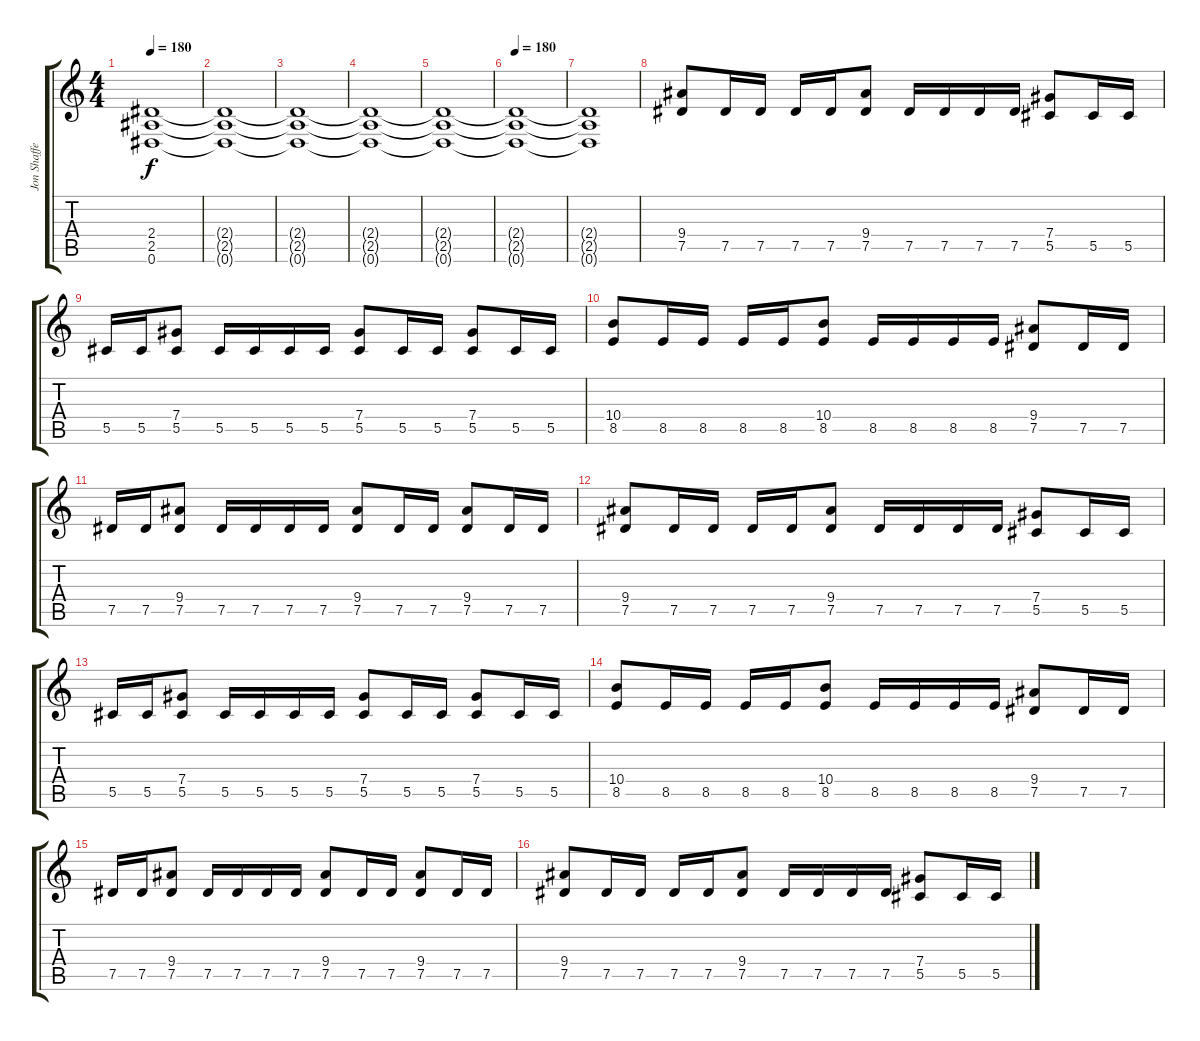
\track ("Jon Shaffer" "Jon Shaffe") {instrument overdrivenguitar}
\staff {score tabs}
\tuning (Eb4 Bb3 Gb3 Db3 Ab2 Eb2) {hide}
\ts (4 4)
\tempo 180
\clef g2
\ks c
(2.4 2.5 0.6).1{dy f} |
(2.4{t} 2.5{t} 0.6{t}).1 |
(2.4{t} 2.5{t} 0.6{t}).1 |
(2.4{t} 2.5{t} 0.6{t}).1 |
(2.4{t} 2.5{t} 0.6{t}).1 |
\tempo 180
(2.4{t} 2.5{t} 0.6{t}).1 |
(2.4{t} 2.5{t} 0.6{t}).1 |
(9.4 7.5).8 7.5.16 7.5.16 7.5.16 7.5.16 (9.4 7.5).8 7.5.16 7.5.16 7.5.16 7.5.16 (7.4 5.5).8 5.5.16 5.5.16 |
5.5.16 5.5.16 (7.4 5.5).8 5.5.16 5.5.16 5.5.16 5.5.16 (7.4 5.5).8 5.5.16 5.5.16 (7.4 5.5).8 5.5.16 5.5.16 |
(10.4 8.5).8 8.5.16 8.5.16 8.5.16 8.5.16 (10.4 8.5).8 8.5.16 8.5.16 8.5.16 8.5.16 (9.4 7.5).8 7.5.16 7.5.16 |
7.5.16 7.5.16 (9.4 7.5).8 7.5.16 7.5.16 7.5.16 7.5.16 (9.4 7.5).8 7.5.16 7.5.16 (9.4 7.5).8 7.5.16 7.5.16 |
(9.4 7.5).8 7.5.16 7.5.16 7.5.16 7.5.16 (9.4 7.5).8 7.5.16 7.5.16 7.5.16 7.5.16 (7.4 5.5).8 5.5.16 5.5.16 |
5.5.16 5.5.16 (7.4 5.5).8 5.5.16 5.5.16 5.5.16 5.5.16 (7.4 5.5).8 5.5.16 5.5.16 (7.4 5.5).8 5.5.16 5.5.16 |
(10.4 8.5).8 8.5.16 8.5.16 8.5.16 8.5.16 (10.4 8.5).8 8.5.16 8.5.16 8.5.16 8.5.16 (9.4 7.5).8 7.5.16 7.5.16 |
7.5.16 7.5.16 (9.4 7.5).8 7.5.16 7.5.16 7.5.16 7.5.16 (9.4 7.5).8 7.5.16 7.5.16 (9.4 7.5).8 7.5.16 7.5.16 |
(9.4 7.5).8 7.5.16 7.5.16 7.5.16 7.5.16 (9.4 7.5).8 7.5.16 7.5.16 7.5.16 7.5.16 (7.4 5.5).8 5.5.16 5.5.16
